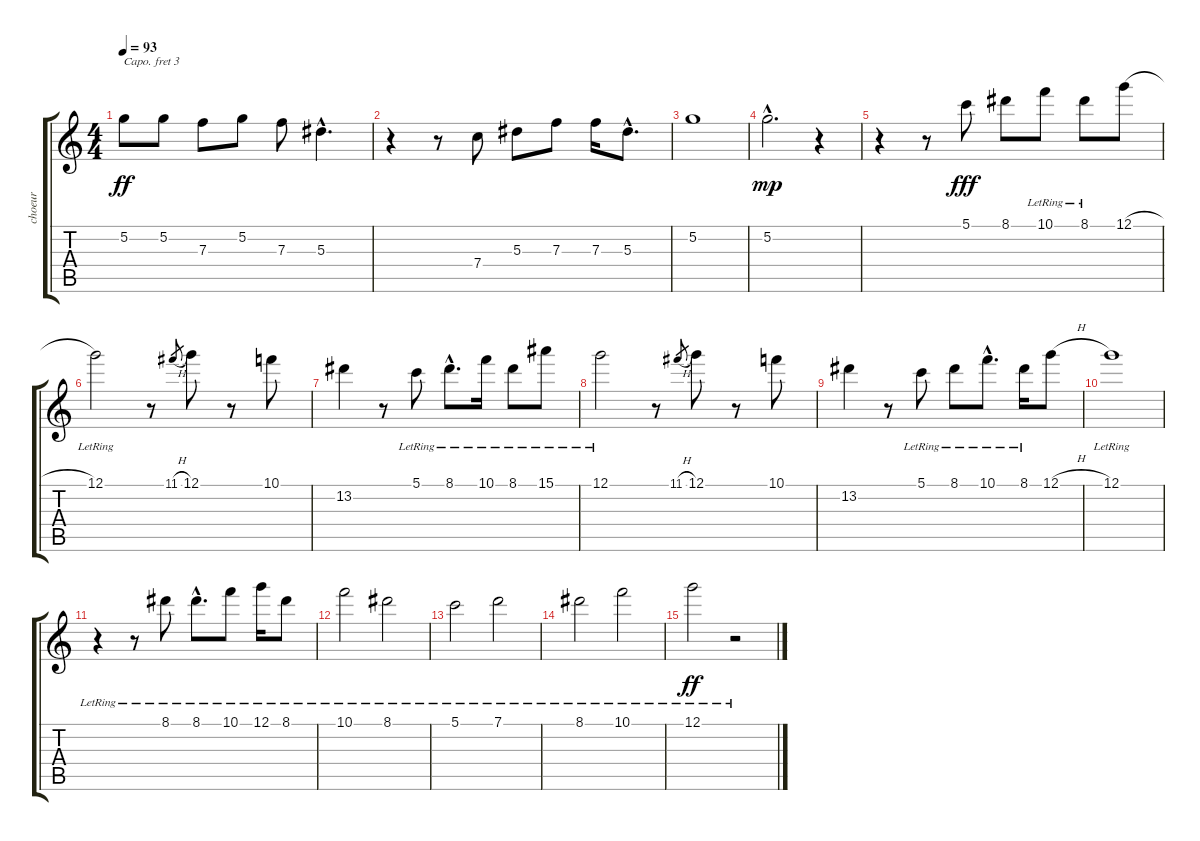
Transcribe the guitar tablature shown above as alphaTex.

\track ("choeur" "choeur") {instrument acousticguitarsteel}
\staff {score tabs}
\capo 3
\tuning (E4 B3 G3 D3 A2 E2) {hide}
\ts (4 4)
\tempo 93
\clef g2
\ks c
5.2.8{dy ff} 5.2.8 7.3.8 5.2.8 7.3.8 5.3{hac}.4{d} |
r.4 r.8 7.4.8 5.3.8 7.3.8 7.3.16 5.3{hac}.8{d} |
5.2.1 |
5.2{hac}.2{d dy mp} r.4 |
r.4 r.8 5.1.8{dy fff} 8.1.8 10.1{lr}.8 8.1{lr}.8 12.1{h}.8 |
12.1{lr}.2 r.8 11.1{h}.8{gr} 12.1.8 r.8 10.1.8 |
13.2.4 r.8 5.1{lr}.8 8.1{hac lr}.8{d} 10.1{lr}.16 8.1{lr}.8 15.1{lr}.8 |
12.1{lr}.2 r.8 11.1{h}.8{gr} 12.1.8 r.8 10.1.8 |
13.2.4 r.8 5.1{lr}.8 8.1{lr}.8 10.1{hac lr}.8{d} 8.1{lr}.16 12.1{h}.8 |
12.1{lr}.1 |
r.4 r.8 8.1{lr}.8 8.1{hac lr}.8{d} 10.1{lr}.8 12.1{lr}.16 8.1{lr}.8 |
10.1{lr}.2 8.1{lr}.2 |
5.1{lr}.2 7.1{lr}.2 |
8.1{lr}.2 10.1{lr}.2 |
12.1{lr}.2{dy ff} r.2
